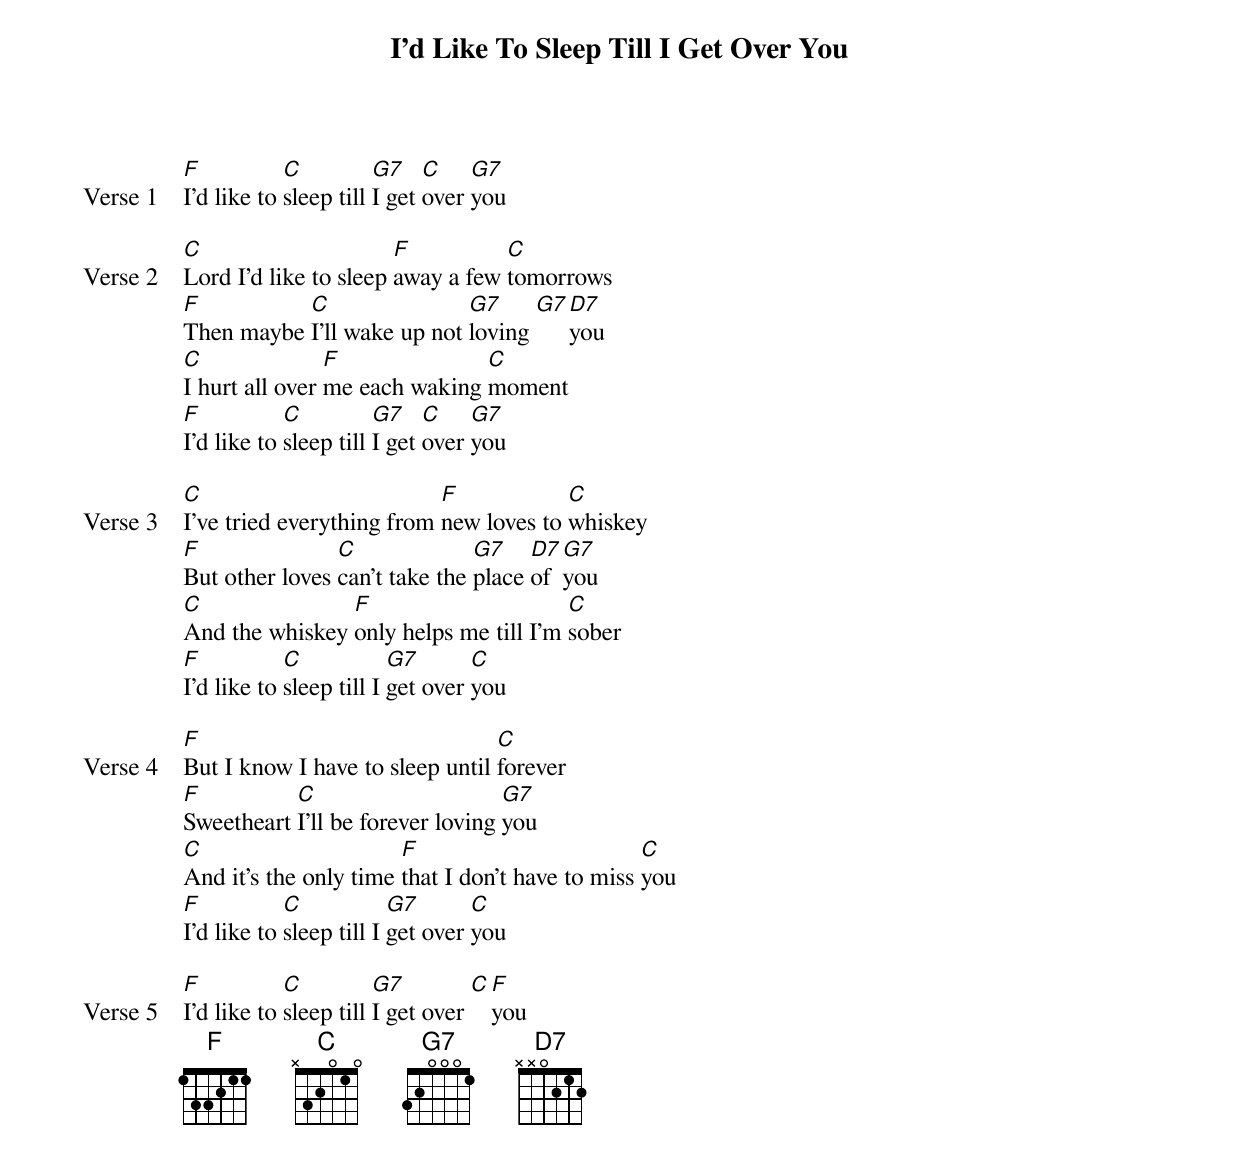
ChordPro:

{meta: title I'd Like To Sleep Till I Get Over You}
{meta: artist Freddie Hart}
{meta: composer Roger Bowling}
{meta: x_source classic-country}
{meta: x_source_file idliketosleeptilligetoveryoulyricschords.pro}
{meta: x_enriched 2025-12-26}

{start_of_verse: Verse 1}
[F]I'd like to [C]sleep till [G7]I get [C]over [G7]you
{end_of_verse}

{start_of_verse: Verse 2}
[C]Lord I'd like to sleep [F]away a few [C]tomorrows
[F]Then maybe [C]I'll wake up not [G7]loving [G7][D7]you
[C]I hurt all over [F]me each waking [C]moment
[F]I'd like to [C]sleep till [G7]I get [C]over [G7]you
{end_of_verse}

{start_of_verse: Verse 3}
[C]I've tried everything from [F]new loves to [C]whiskey
[F]But other loves [C]can't take the [G7]place [D7]of [G7]you
[C]And the whiskey [F]only helps me till I'm [C]sober
[F]I'd like to [C]sleep till I [G7]get over [C]you
{end_of_verse}

{start_of_verse: Verse 4}
[F]But I know I have to sleep until [C]forever
[F]Sweetheart [C]I'll be forever loving [G7]you
[C]And it’s the only time [F]that I don't have to miss [C]you
[F]I'd like to [C]sleep till I [G7]get over [C]you
{end_of_verse}

{start_of_verse: Verse 5}
[F]I'd like to [C]sleep till [G7]I get over [C][F]you
{end_of_verse}
